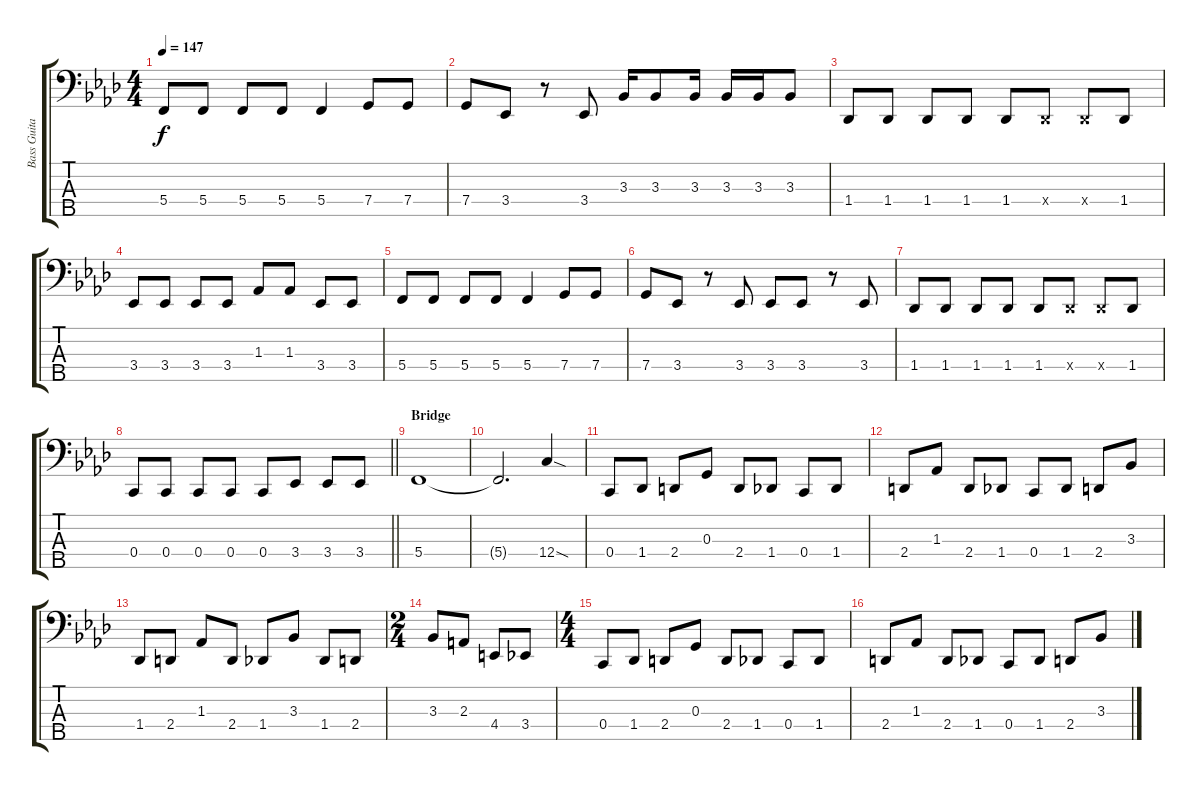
\track ("Bass Guitar" "Bass Guita") {instrument electricbassfinger}
\staff {score tabs}
\tuning (F2 C2 G1 C1 A0) {hide}
\ts (4 4)
\tempo 147
\clef f4
\ks ab
5.4.8{dy f} 5.4.8 5.4.8 5.4.8 5.4.4 7.4.8 7.4.8 |
7.4.8 3.4.8 r.8 3.4.8 3.3.16 3.3.8 3.3.16 3.3.16 3.3.16 3.3.8 |
1.4.8 1.4.8 1.4.8 1.4.8 1.4.8 1.4{x}.8 1.4{x}.8 1.4.8 |
3.4.8 3.4.8 3.4.8 3.4.8 1.3.8 1.3.8 3.4.8 3.4.8 |
5.4.8 5.4.8 5.4.8 5.4.8 5.4.4 7.4.8 7.4.8 |
7.4.8 3.4.8 r.8 3.4.8 3.4.8 3.4.8 r.8 3.4.8 |
1.4.8 1.4.8 1.4.8 1.4.8 1.4.8 1.4{x}.8 1.4{x}.8 1.4.8 |
\barLineRight lightlight
0.4.8 0.4.8 0.4.8 0.4.8 0.4.8 3.4.8 3.4.8 3.4.8 |
\section ("" "Bridge")
5.4.1 |
5.4{t}.2{d} 12.4{sod}.4 |
0.4.8 1.4.8 2.4.8 0.3.8 2.4.8 1.4.8 0.4.8 1.4.8 |
2.4.8 1.3.8 2.4.8 1.4.8 0.4.8 1.4.8 2.4.8 3.3.8 |
1.4.8 2.4.8 1.3.8 2.4.8 1.4.8 3.3.8 1.4.8 2.4.8 |
\ts (2 4)
3.3.8 2.3.8 4.4.8 3.4.8 |
\ts (4 4)
0.4.8 1.4.8 2.4.8 0.3.8 2.4.8 1.4.8 0.4.8 1.4.8 |
2.4.8 1.3.8 2.4.8 1.4.8 0.4.8 1.4.8 2.4.8 3.3.8
